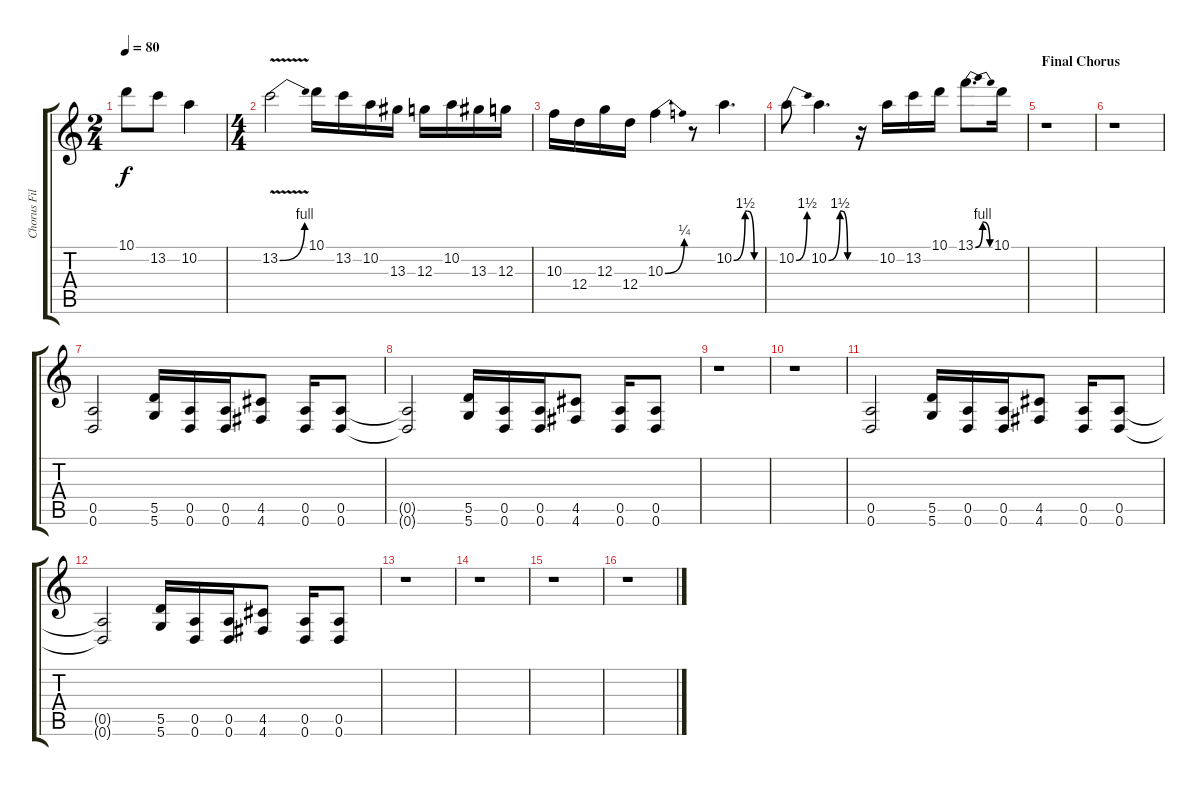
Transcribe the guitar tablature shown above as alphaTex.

\track ("Chorus Fill and Solo Guitar" "Chorus Fil") {instrument distortionguitar}
\staff {score tabs}
\tuning (E4 B3 G3 D3 A2 D2) {hide}
\ts (2 4)
\tempo 80
\clef g2
\ks c
10.1.8{dy f} 13.2.8 10.2.4 |
\ts (4 4)
13.2{be (bend 0 0 60 4) v}.2 10.1.16 13.2.16 10.2.16 13.3.16 12.3.16 10.2.16 13.3.16 12.3.16 |
10.3.16 12.4.16 12.3.16 12.4.16 10.3{be (bend 0 0 60 1)}.4 r.8 10.2{be (custom 0 0 25 6 30 6 45 0 60 0)}.4{d} |
10.2{be (bend 0 0 60 6)}.8 10.2{be (custom 0 0 30 6 35 6 50 0 60 0)}.4{d} r.16 10.2.16 13.2.16 10.1.16 13.1{be (bendrelease 0 0 30 4 30 4 60 0)}.8{d} 10.1.16 |
\section ("" "Final Chorus")
r.1 |
r.1 |
(0.5 0.6).2 (5.5 5.6).16 (0.5 0.6).16 (0.5 0.6).16 (4.5 4.6).8 (0.5 0.6).16 (0.5 0.6).8 |
(0.5{t} 0.6{t}).2 (5.5 5.6).16 (0.5 0.6).16 (0.5 0.6).16 (4.5 4.6).8 (0.5 0.6).16 (0.5 0.6).8 |
r.1 |
r.1 |
(0.5 0.6).2 (5.5 5.6).16 (0.5 0.6).16 (0.5 0.6).16 (4.5 4.6).8 (0.5 0.6).16 (0.5 0.6).8 |
(0.5{t} 0.6{t}).2 (5.5 5.6).16 (0.5 0.6).16 (0.5 0.6).16 (4.5 4.6).8 (0.5 0.6).16 (0.5 0.6).8 |
r.1 |
r.1 |
r.1 |
r.1
